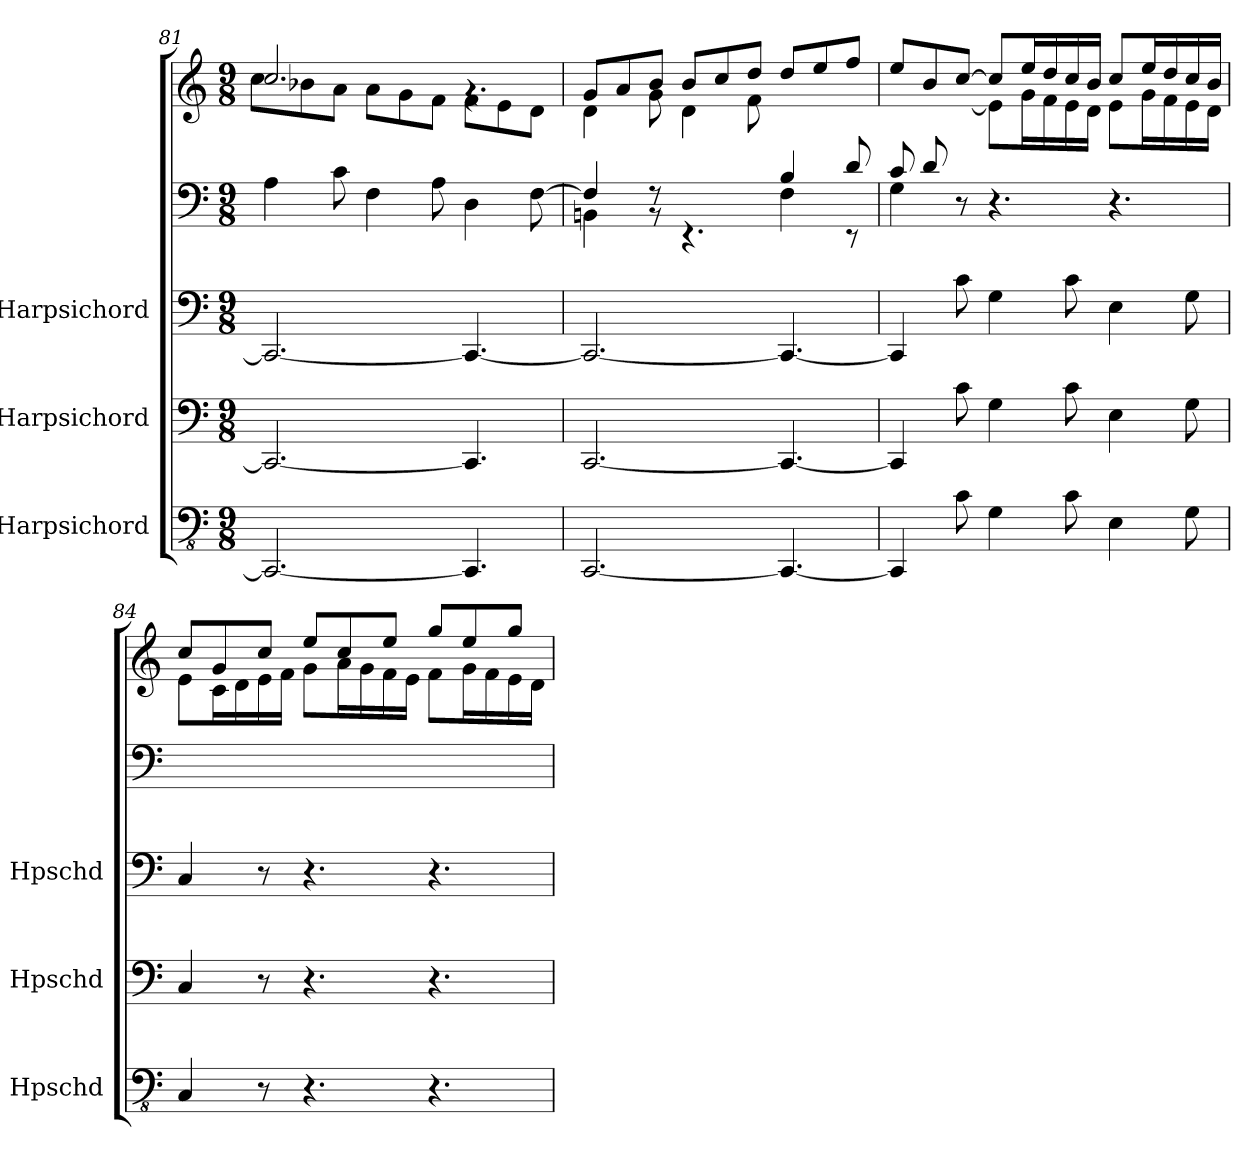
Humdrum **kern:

**kern	**kern	**kern	**kern	**kern
*part3	*part2	*part1	*part1	*part1
*staff5	*staff4	*staff3	*staff2	*staff1
*I"Harpsichord	*I"Harpsichord	*I"Harpsichord	*	*
*I'Hpschd	*I'Hpschd	*I'Hpschd	*	*
*clefFv4	*clefF4	*clefF4	*clefF4	*clefG2
*k[]	*k[]	*k[]	*k[]	*k[]
*M9/8	*M9/8	*M9/8	*M9/8	*M9/8
=81	=81	=81	=81	=81
*	*	*	*	*^
2.CCC/_	2.CC/_	2.CC/_	4A\	2.cc/	8cc\L
.	.	.	.	.	8b-X\
.	.	.	8c\	.	8a\J
.	.	.	4F\	.	8a\L
.	.	.	.	.	8g\
.	.	.	8A\	.	8f\J
4.CCC/]	4.CC/]	4.CC/_	4D\	4.rg	8f\L
.	.	.	.	.	8e\
.	.	.	[8F\	.	8d\J
=82	=82	=82	=82	=82	=82
*	*	*	*^	*	*
*	*	*	*	*^	*	*
[2.CCC/	[2.CC/	2.CC/_	2.ryy	4F/]	4BBn\	8g/L	4d\
.	.	.	.	.	.	8a/	.
.	.	.	.	8rBB	8rF	8b/J	8g\
.	.	.	.	4.rEE	2.ryy	8b/L	4d\
.	.	.	.	.	.	8cc/	.
.	.	.	.	.	.	8dd/J	8f\
4.CCC/_	4.CC/_	4.CC/_	4B/	4F\	.	8dd/L	4.ryy
.	.	.	.	.	.	8ee/	.
.	.	.	8d/	8rEE	.	8ff/J	.
*	*	*	*	*v	*v	*	*
=83	=83	=83	=83	=83	=83	=83
4CCC/]	4CC/]	4CC/]	8c/L	4G\	8ee/L	4ryy
.	.	.	8d/	.	8b/	.
8C\	8c\	8c\	2..ryy	8r	[8cc/J	[8e\J
4GG\	4G\	4G\	.	4.r	8cc/L]	8e\L]
.	.	.	.	.	16ee/L	16g\L
.	.	.	.	.	16dd/	16f\
8C\	8c\	8c\	.	.	16cc/	16e\
.	.	.	.	.	16b/JJ	16d\JJ
4EE\	4E\	4E\	.	4.r	8cc/L	8e\L
.	.	.	.	.	16ee/L	16g\L
.	.	.	.	.	16dd/	16f\
8GG\	8G\	8G\	.	.	16cc/	16e\
.	.	.	.	.	16b/JJ	16d\JJ
*	*	*	*v	*v	*	*
!!LO:LB:g=z	!!
=84	=84	=84	=84	=84	=84
4CC/	4C/	4C/	1ryy	8cc/L	8e\L
.	.	.	.	8g/	16c\L
.	.	.	.	.	16d\
8r	8r	8r	.	8cc/J	16e\
.	.	.	.	.	16f\JJ
4.r	4.r	4.r	.	8ee/L	8g\L
.	.	.	.	8cc/	16a\L
.	.	.	.	.	16g\
.	.	.	.	8ee/J	16f\
.	.	.	.	.	16e\JJ
4.r	4.r	4.r	.	8gg/L	8f\L
.	.	.	.	8ee/	16g\L
.	.	.	.	.	16f\
.	.	.	8ryy	8gg/J	16e\
.	.	.	.	.	16d\JJ
*	*	*	*	*v	*v
=	=	=	=	=
*-	*-	*-	*-	*-
